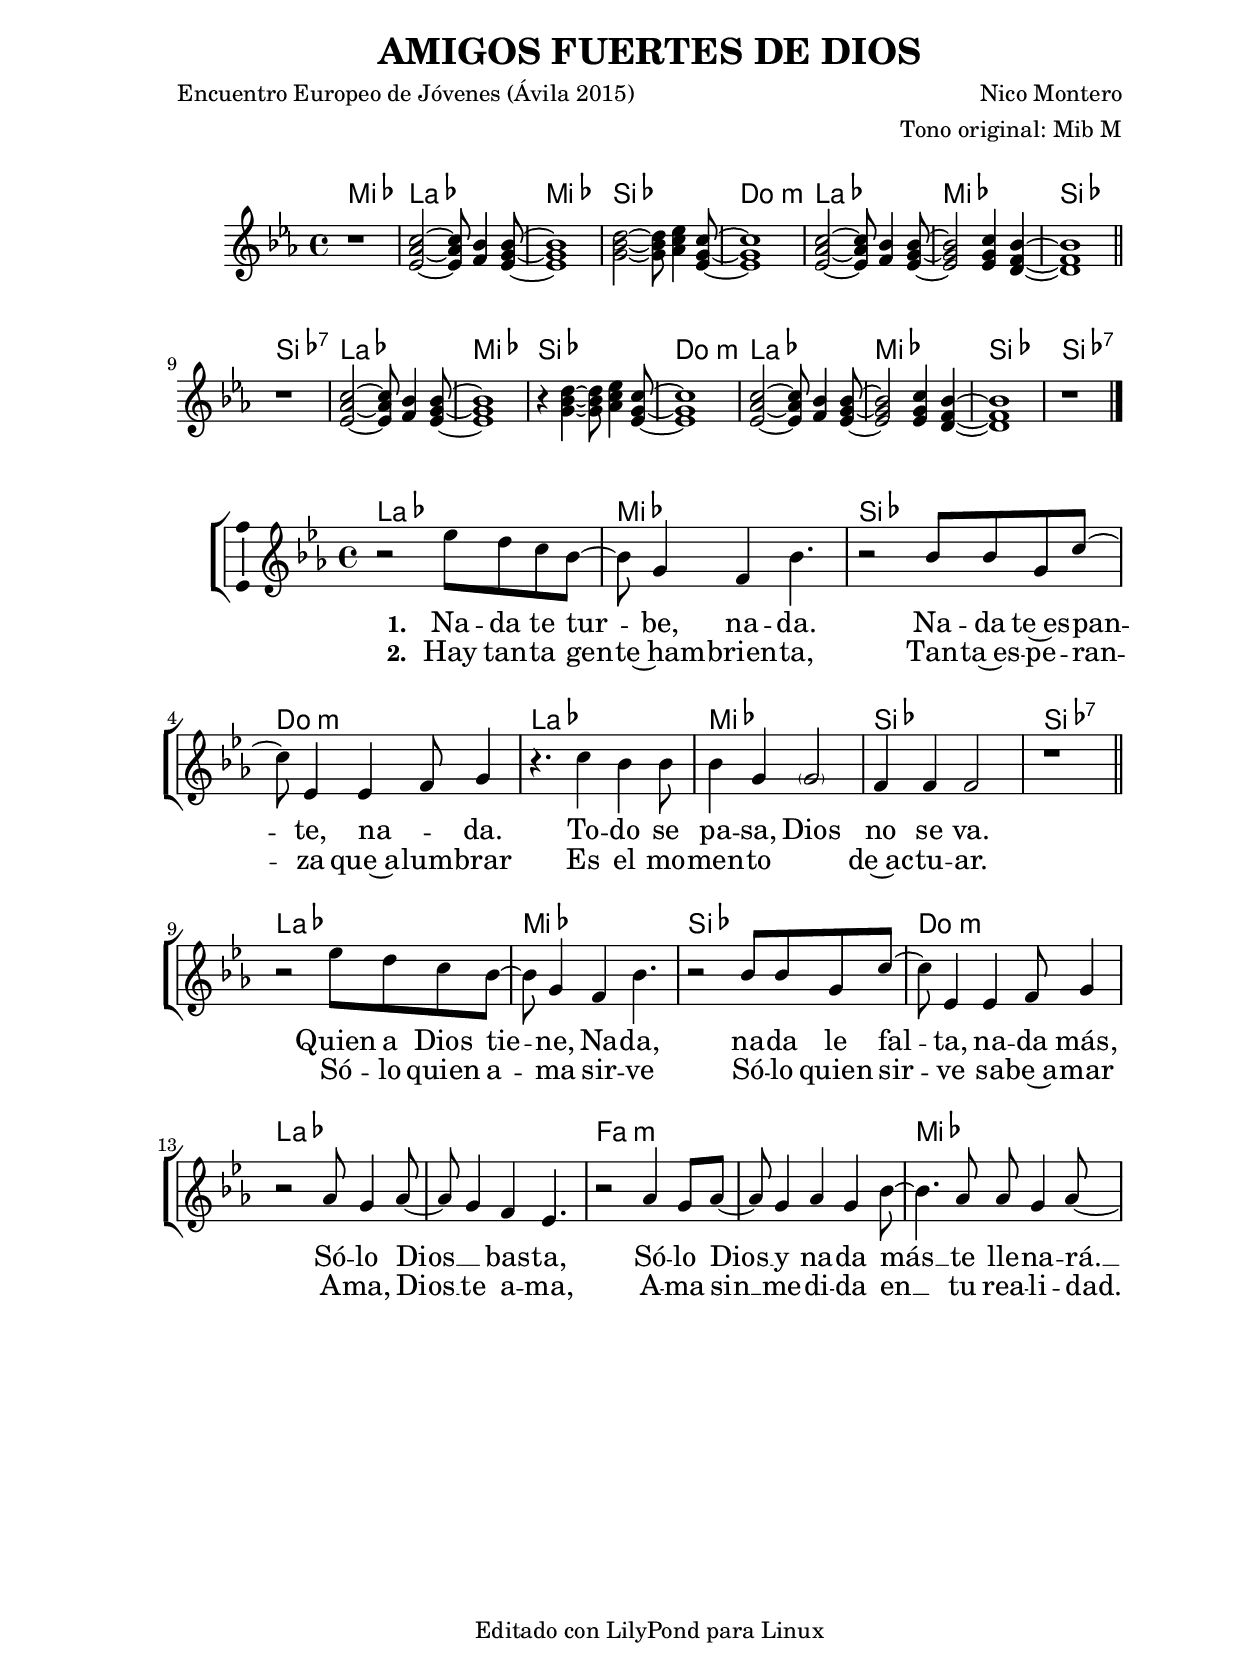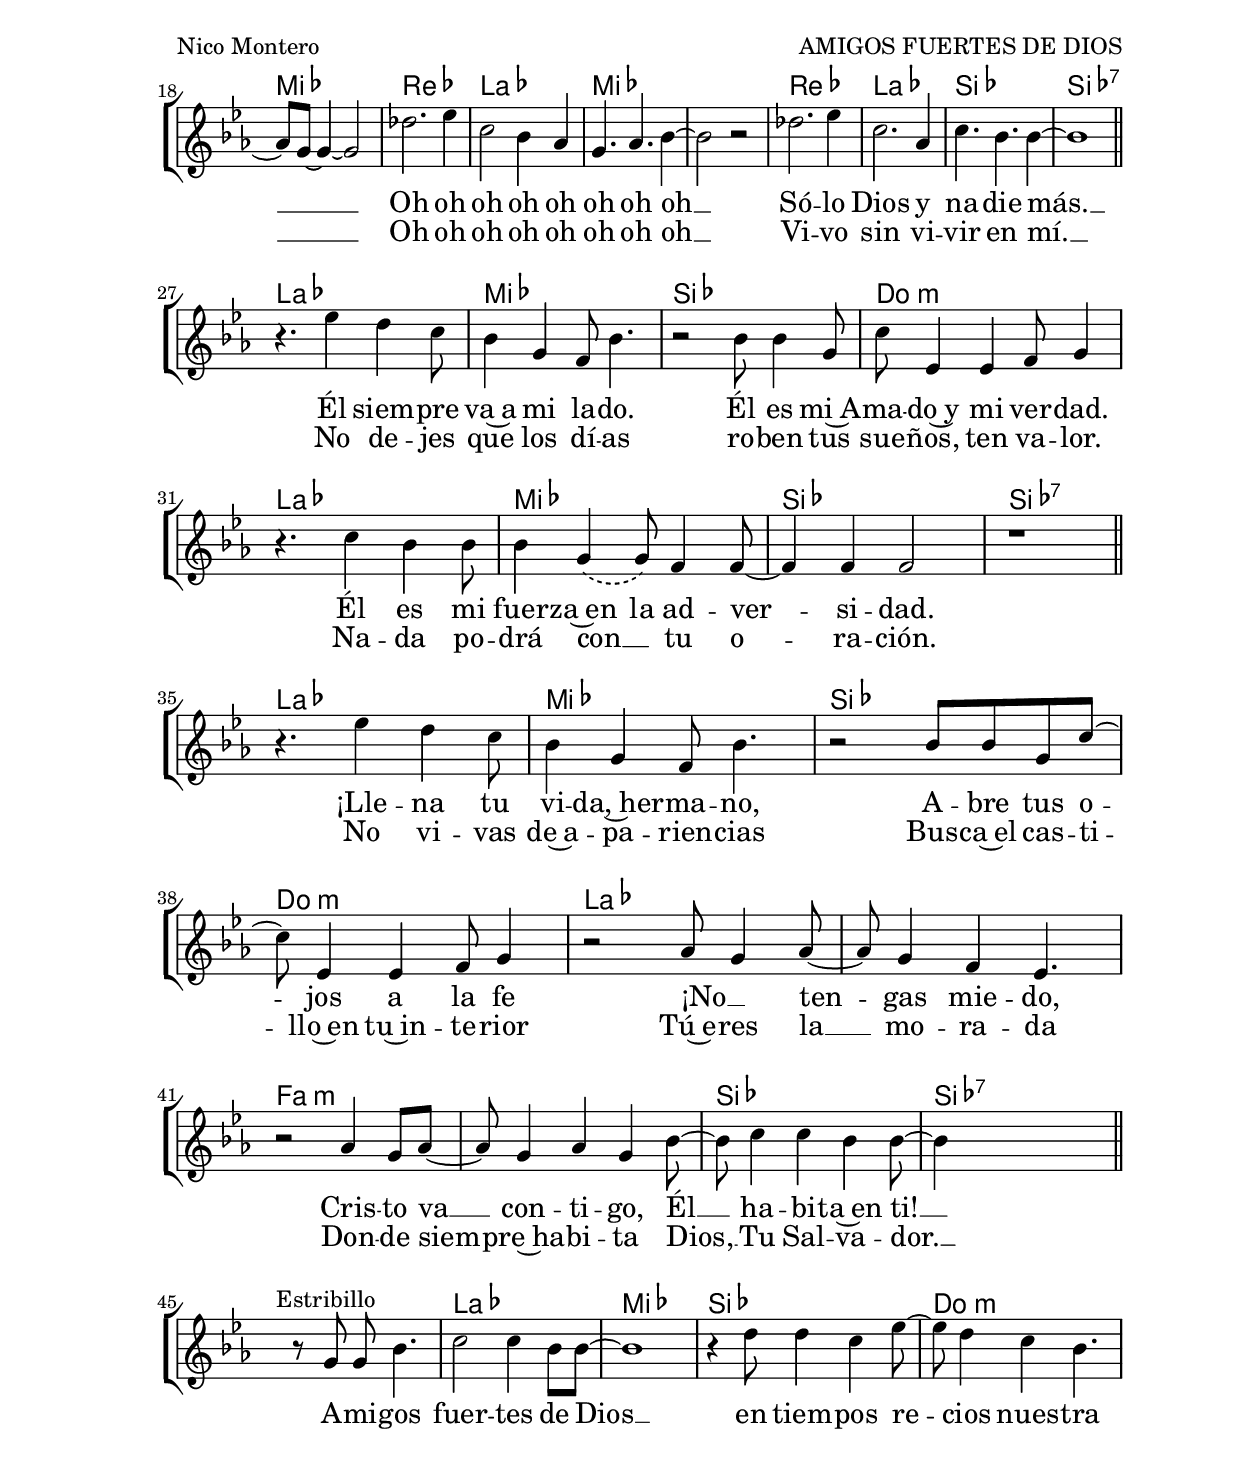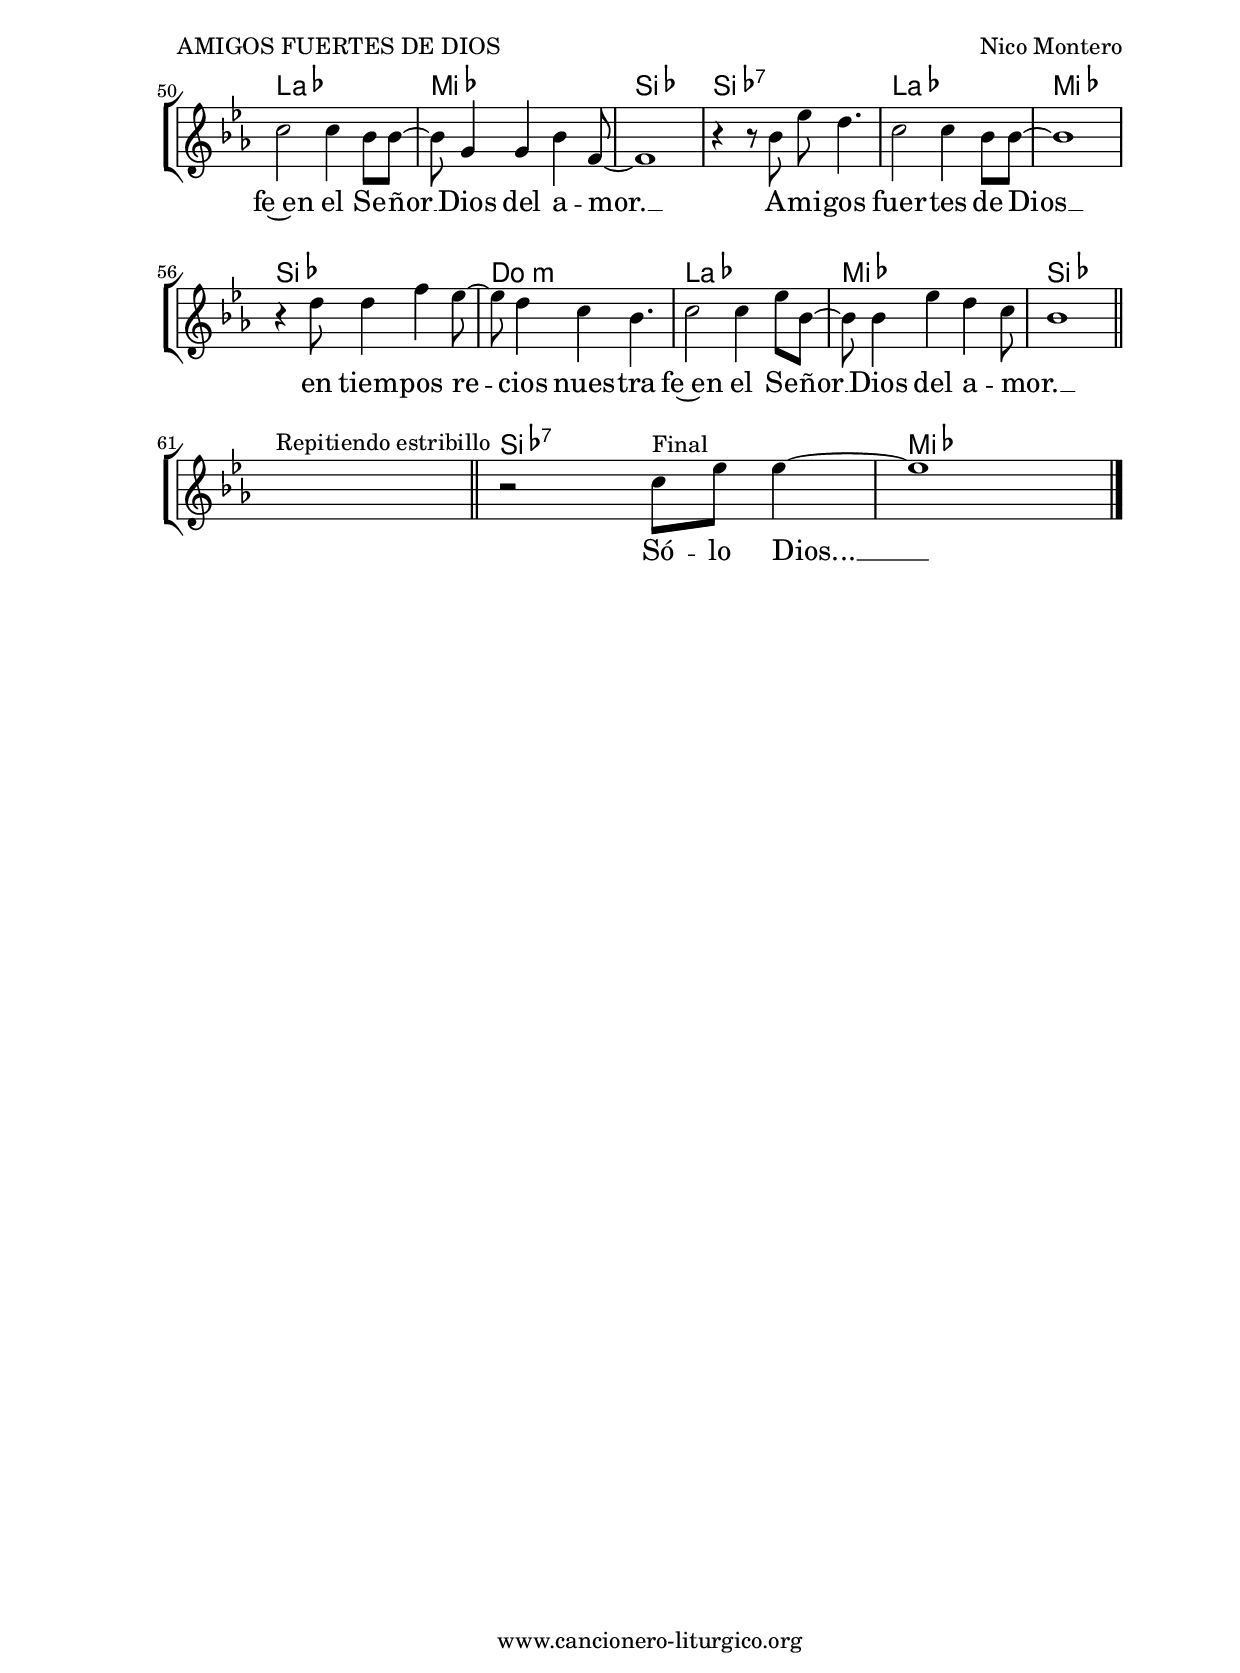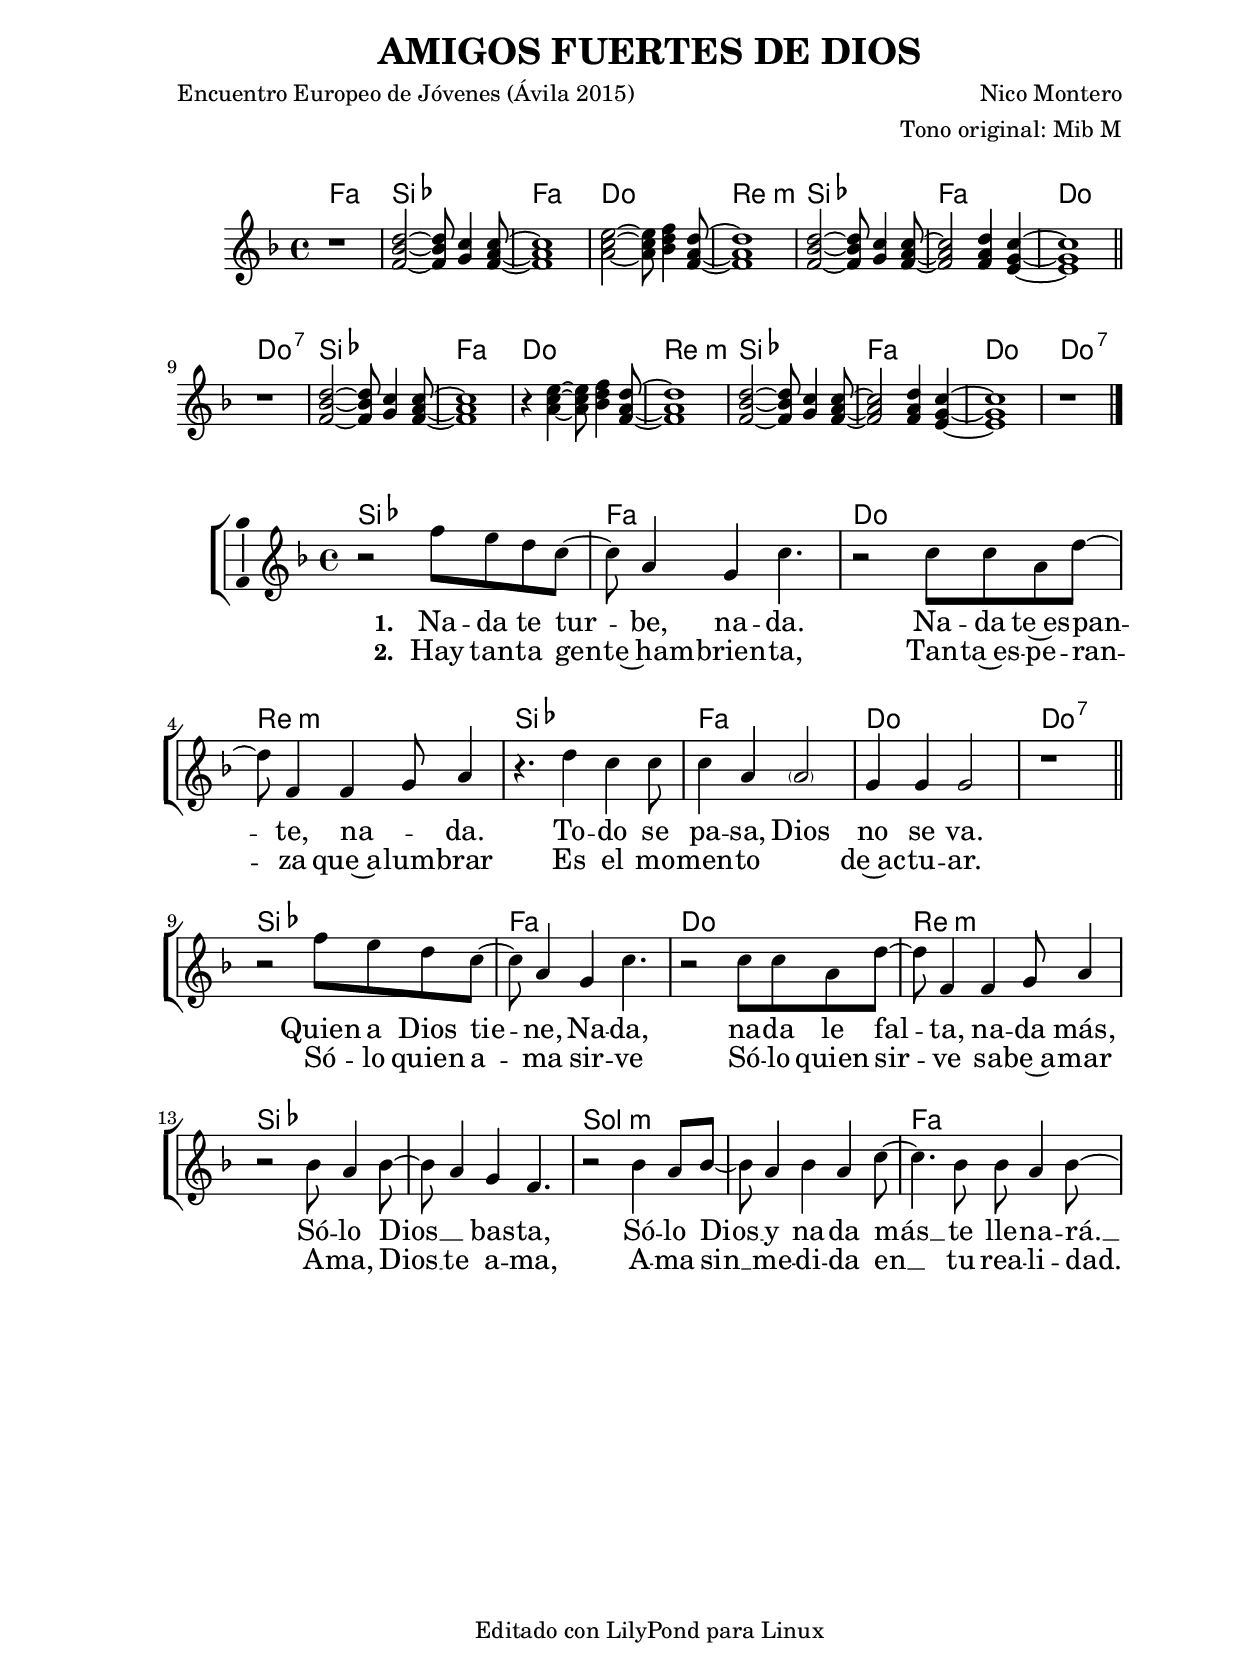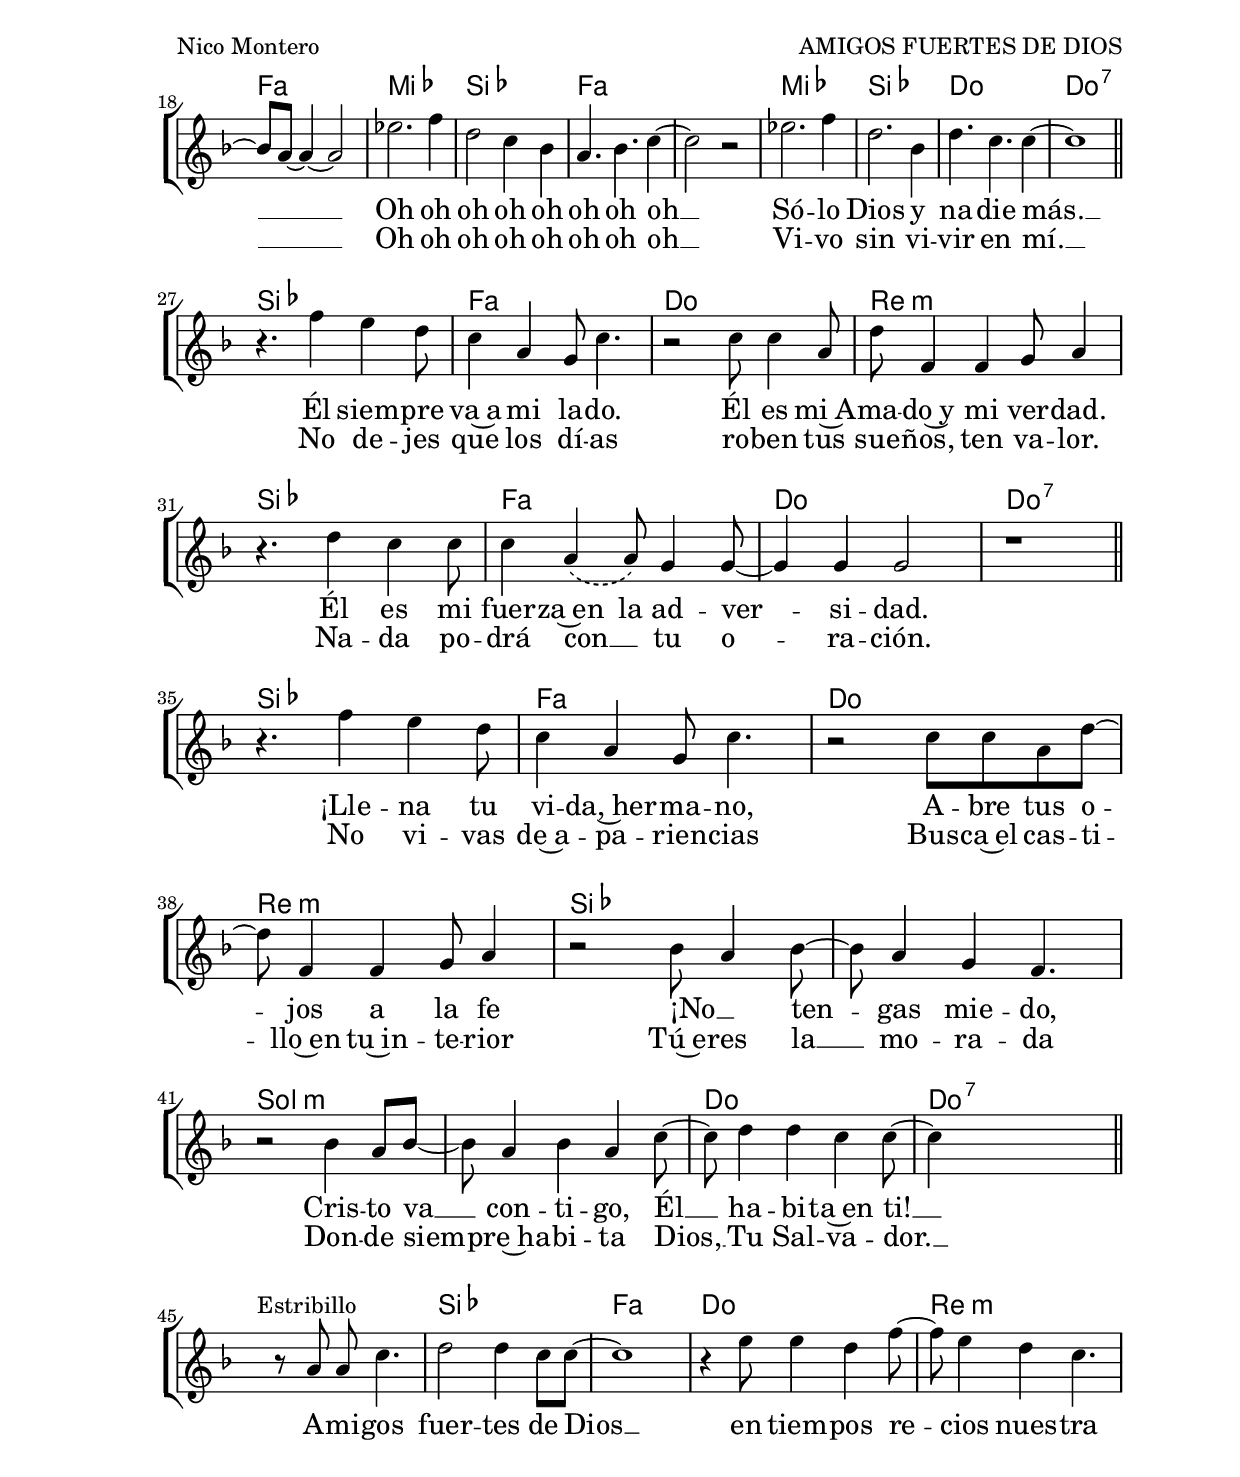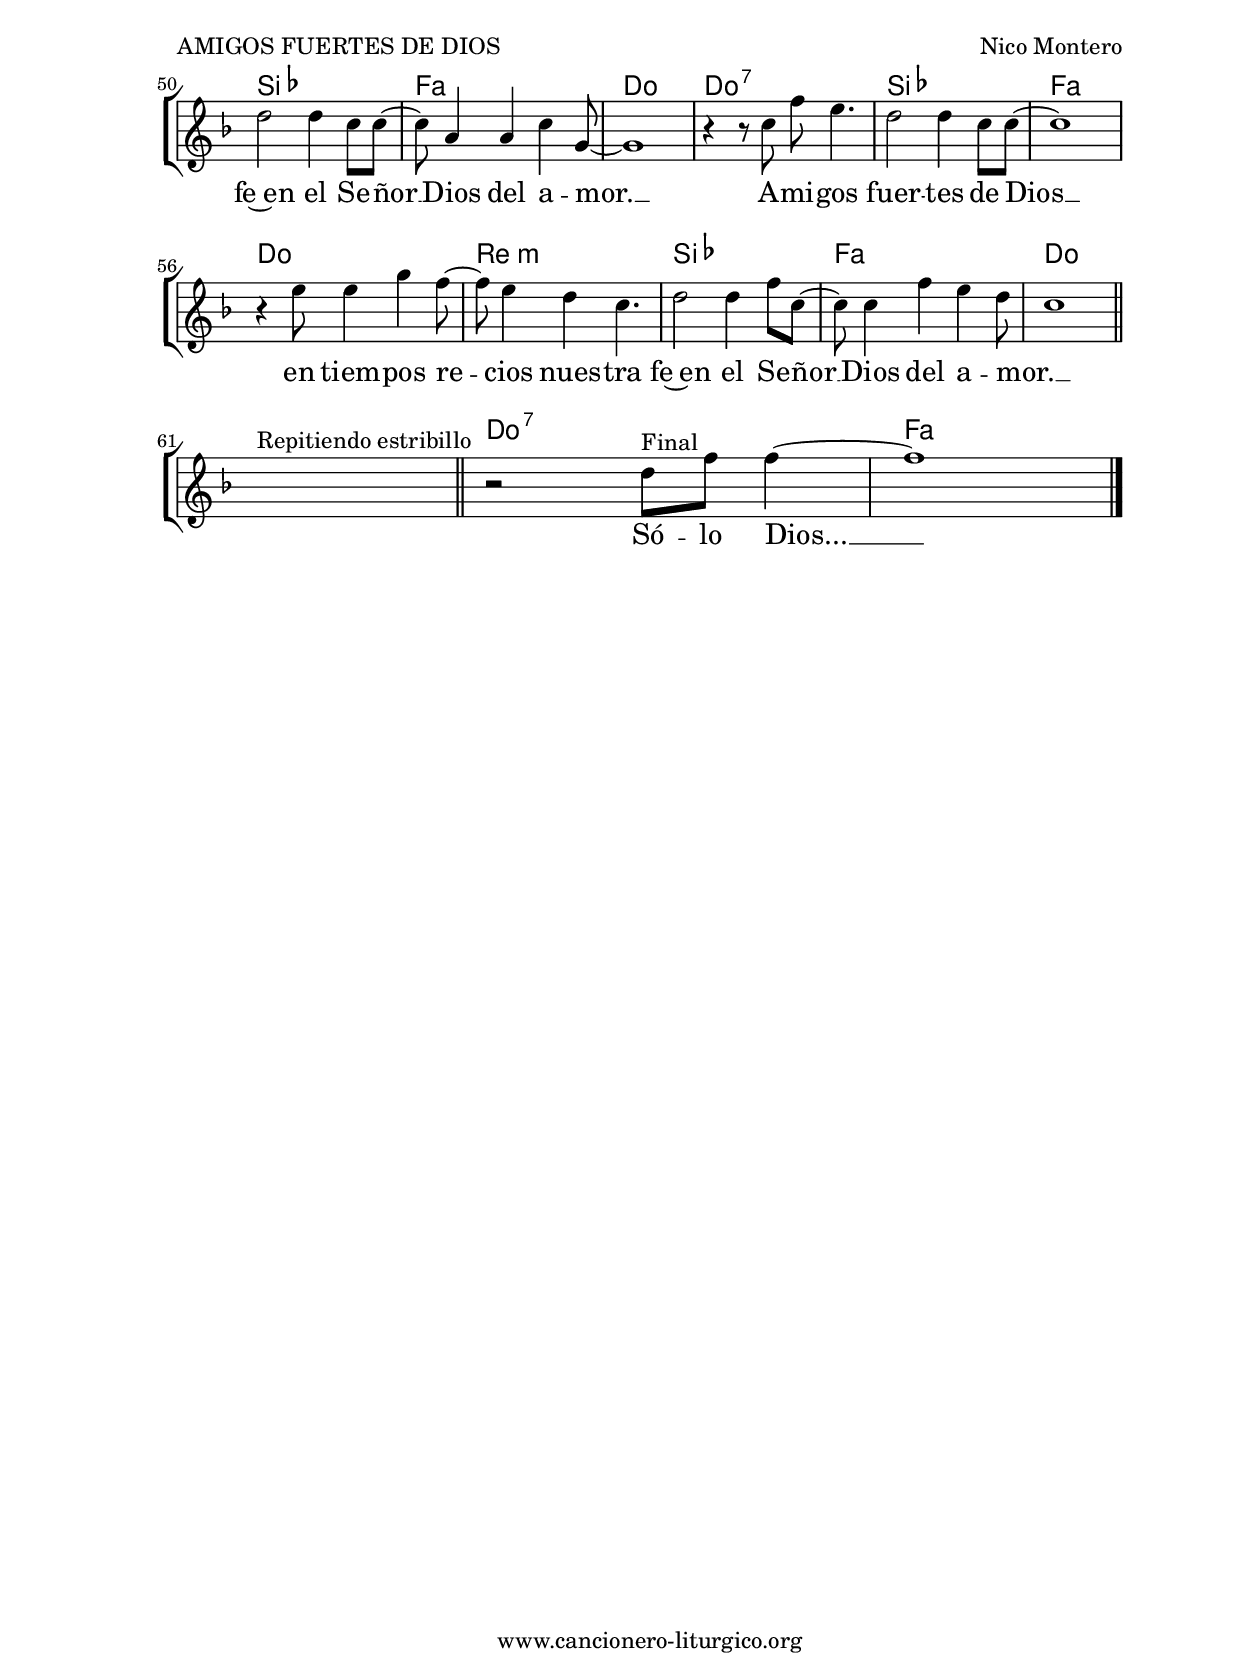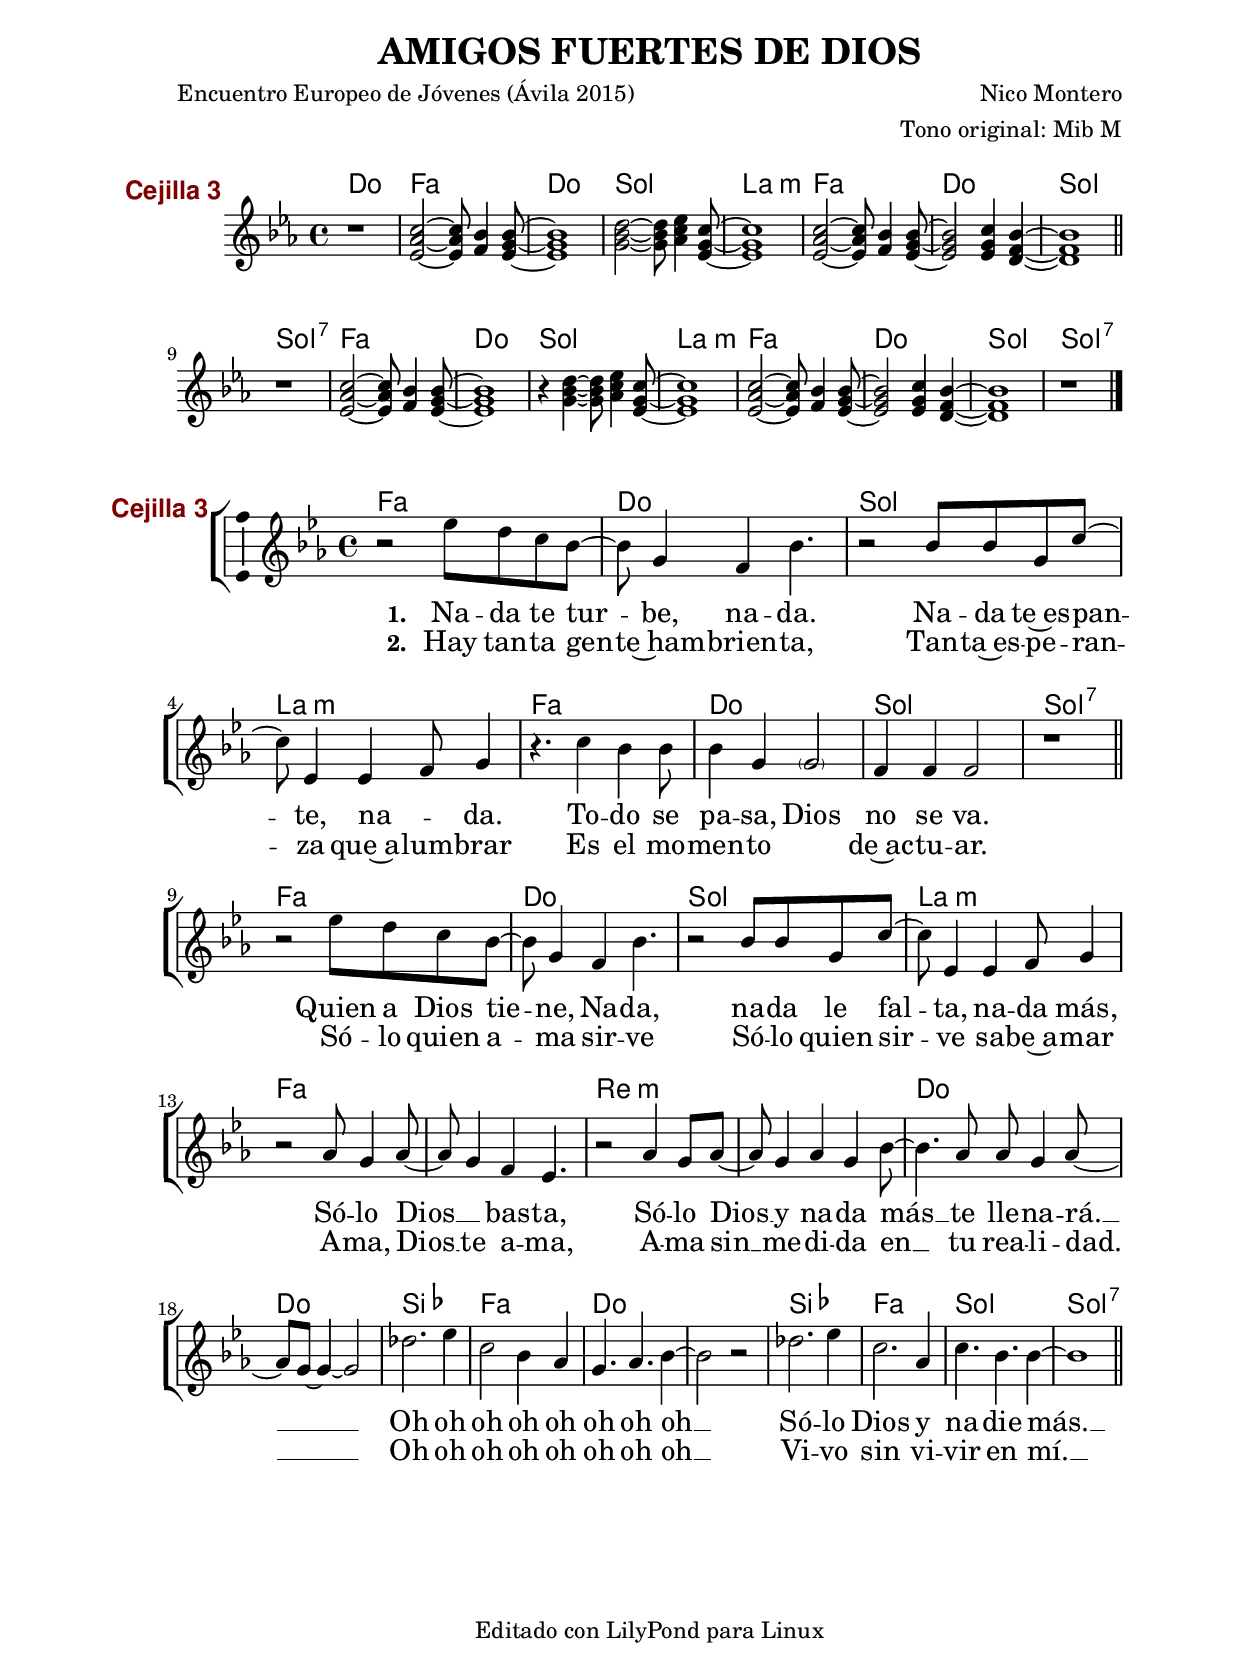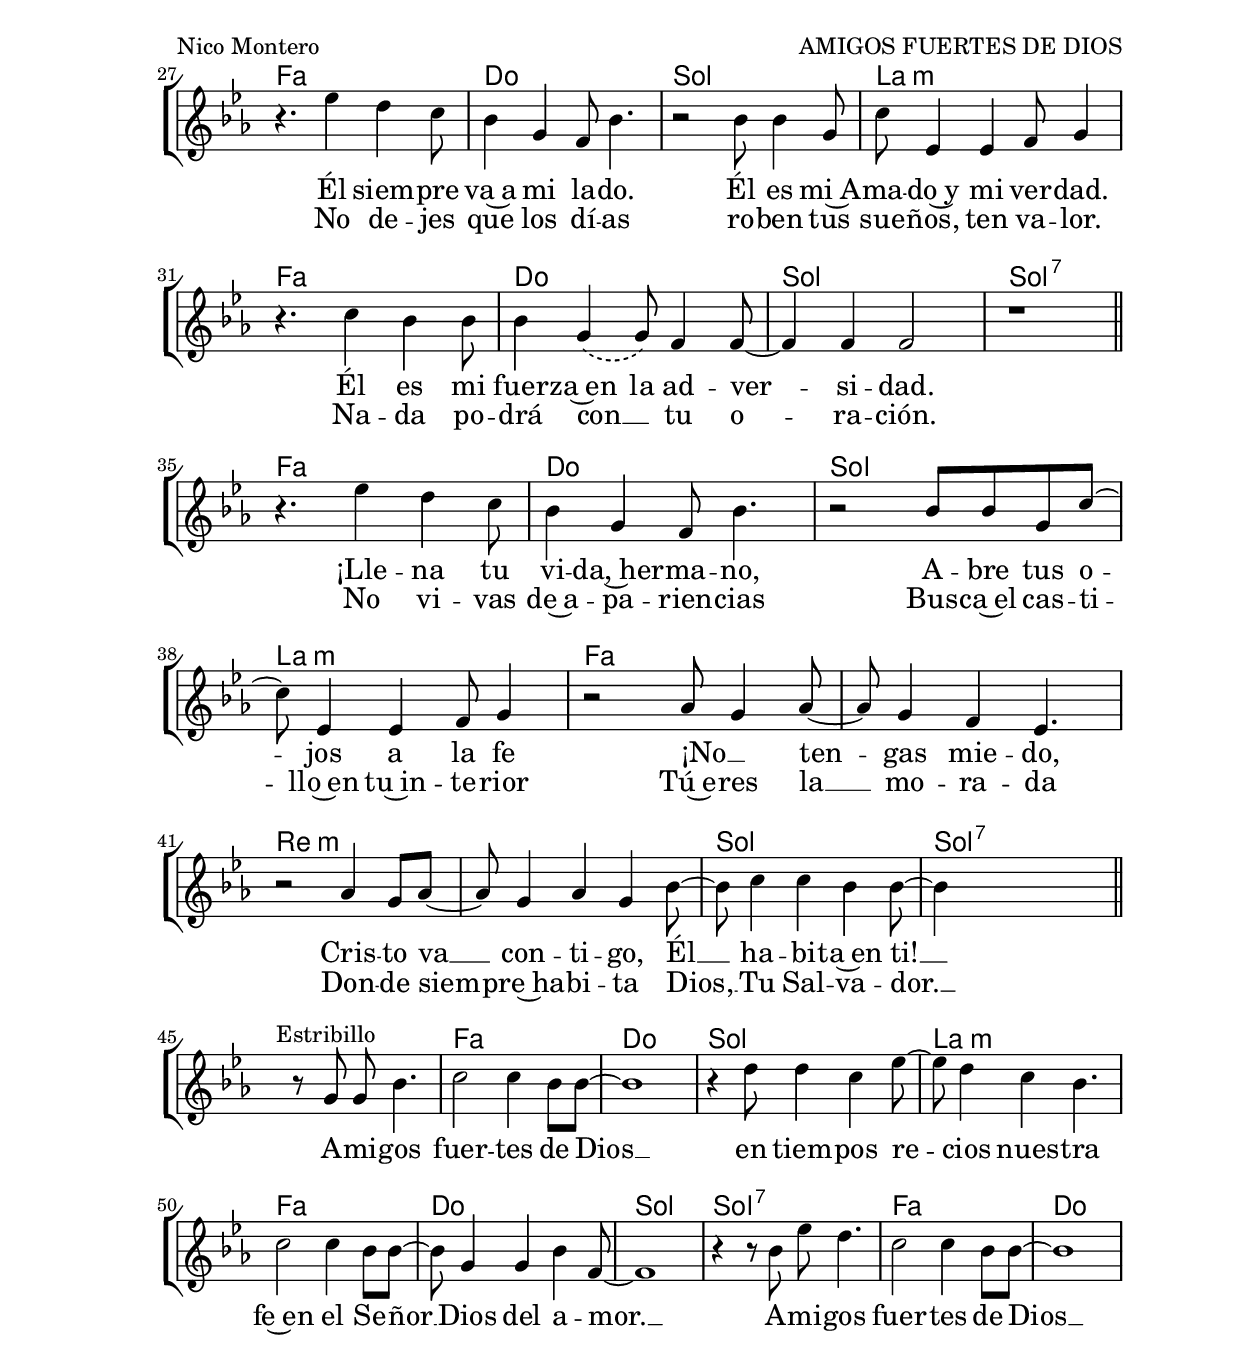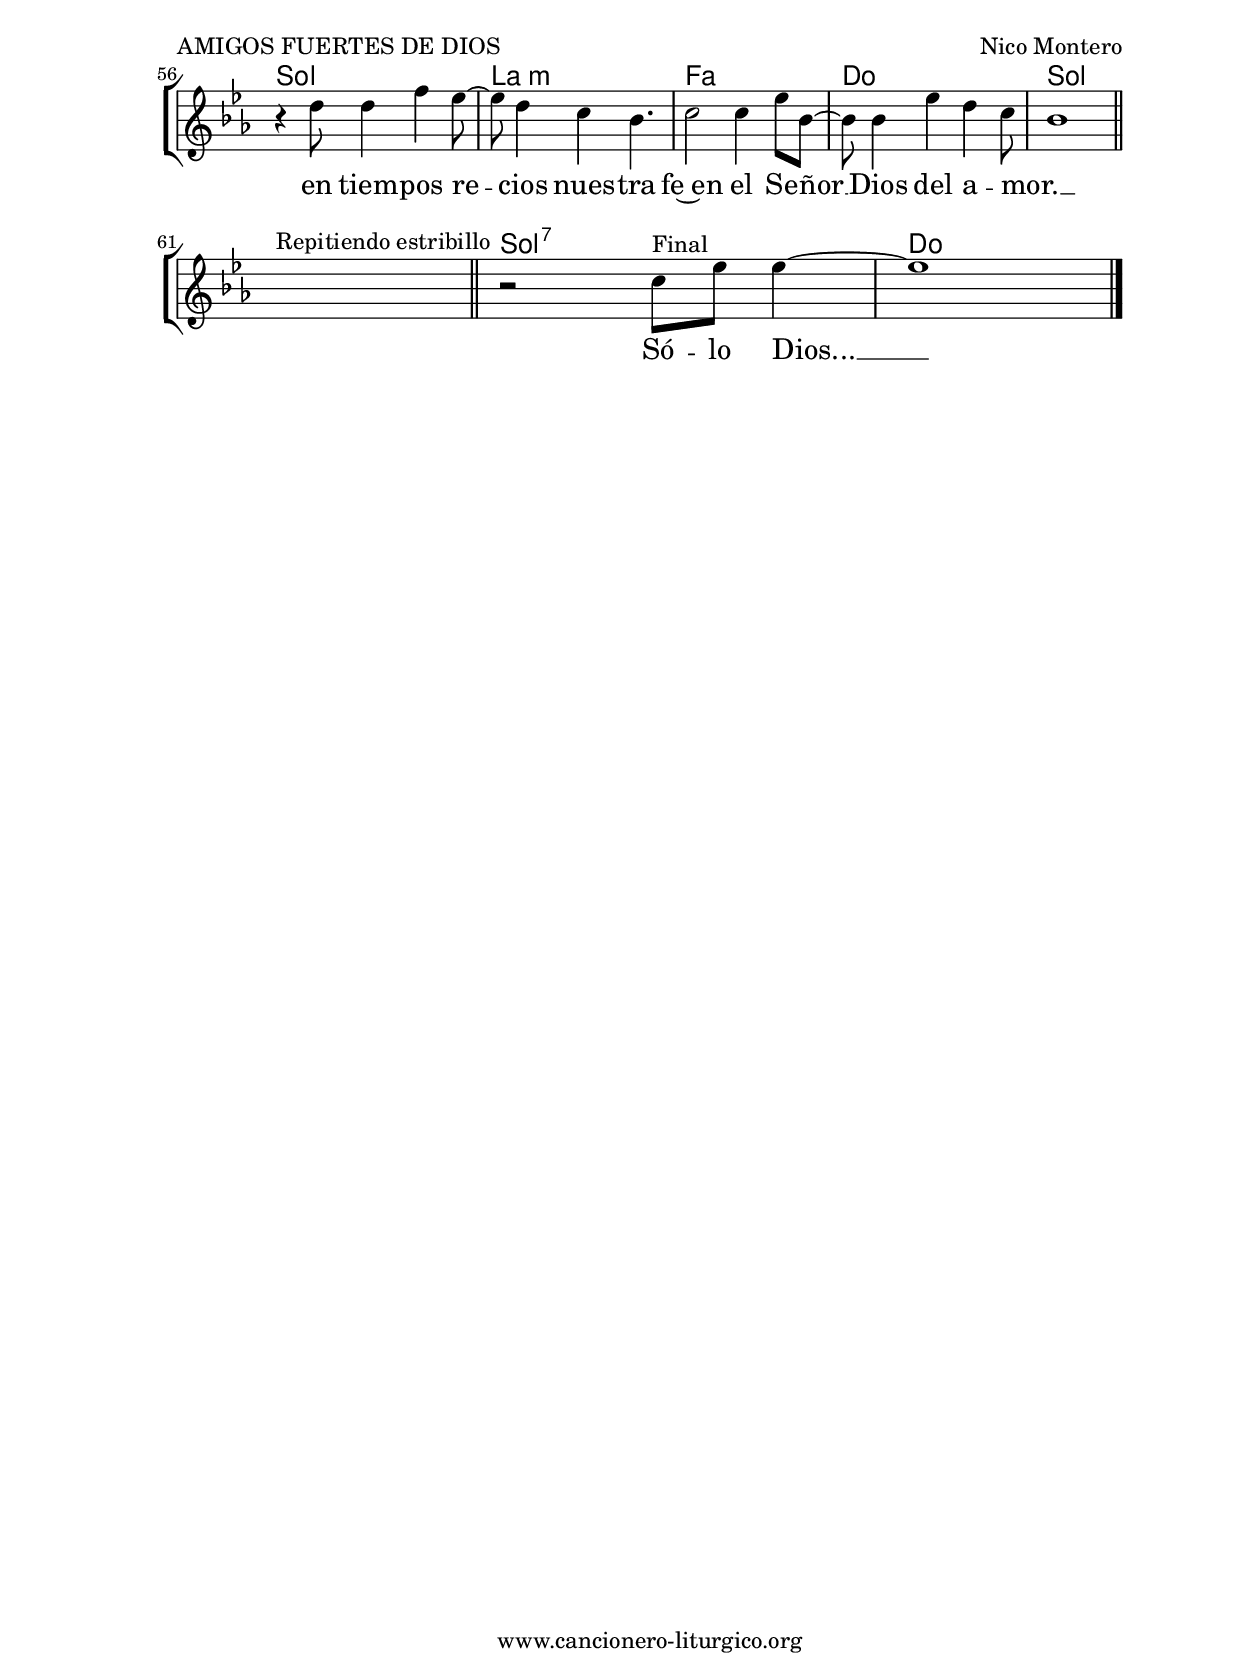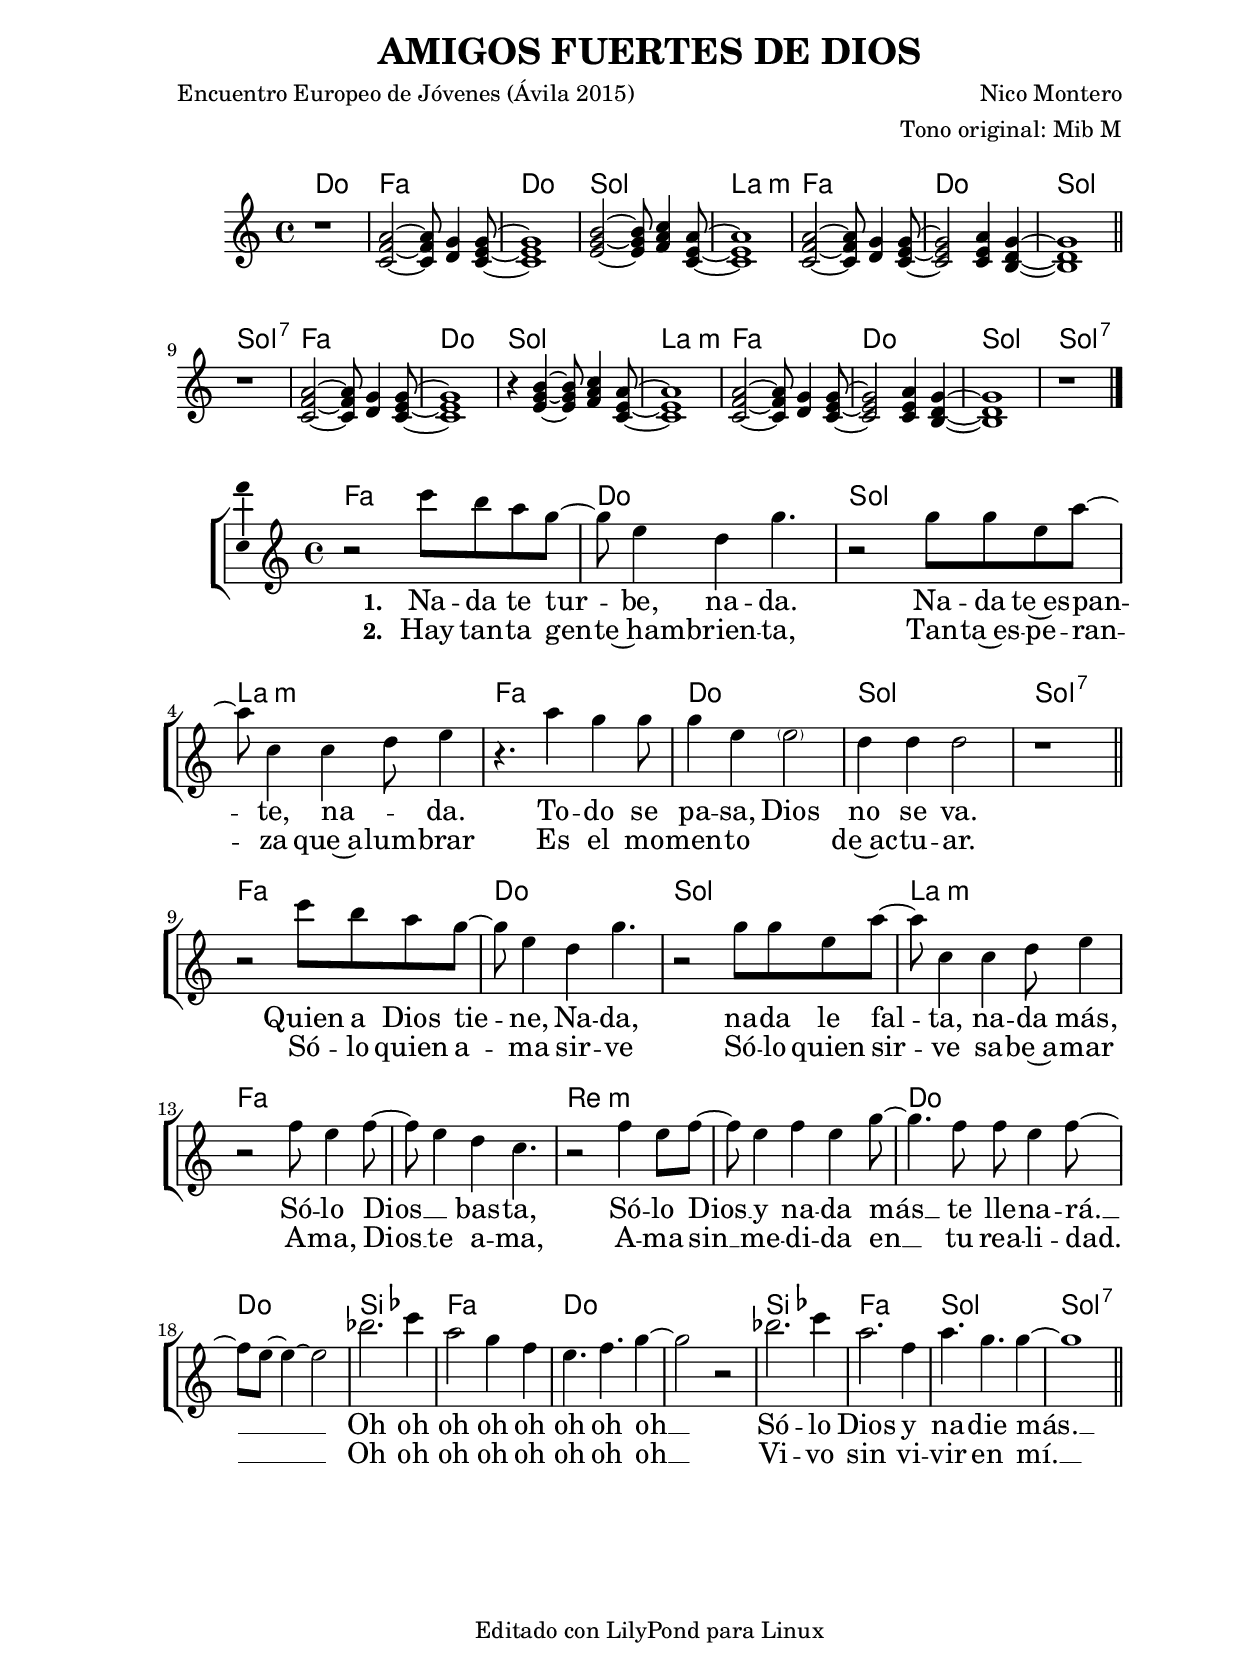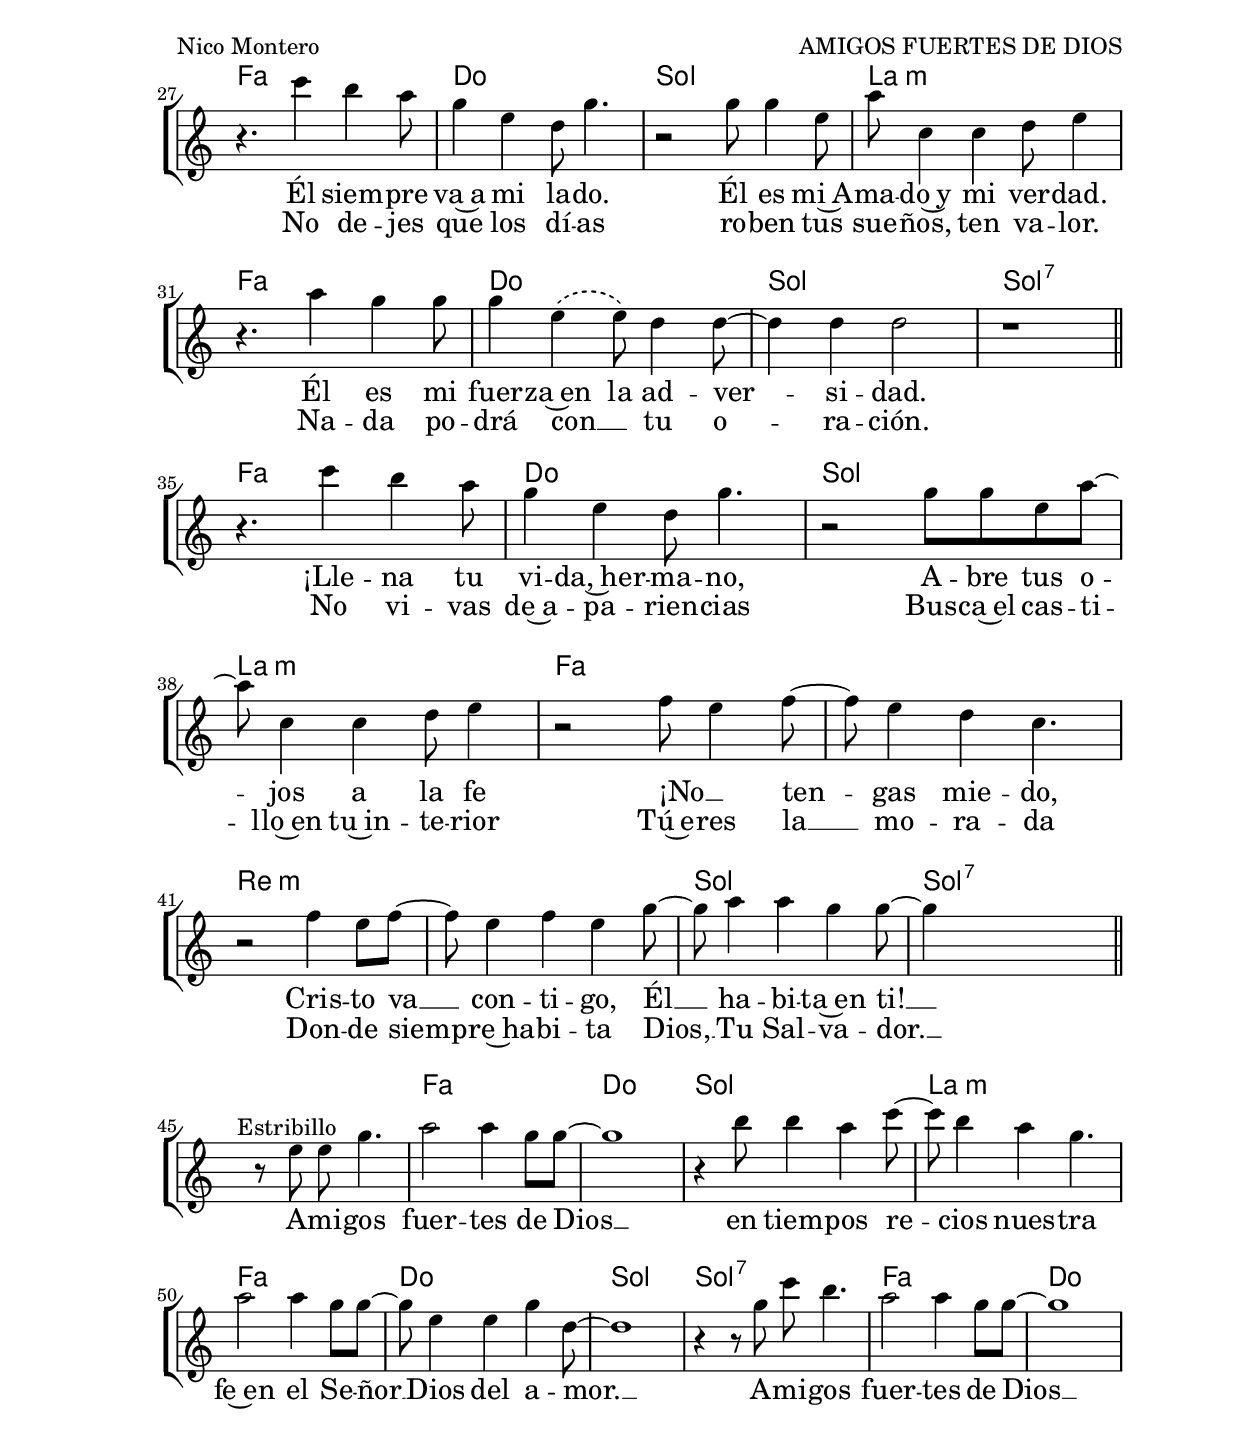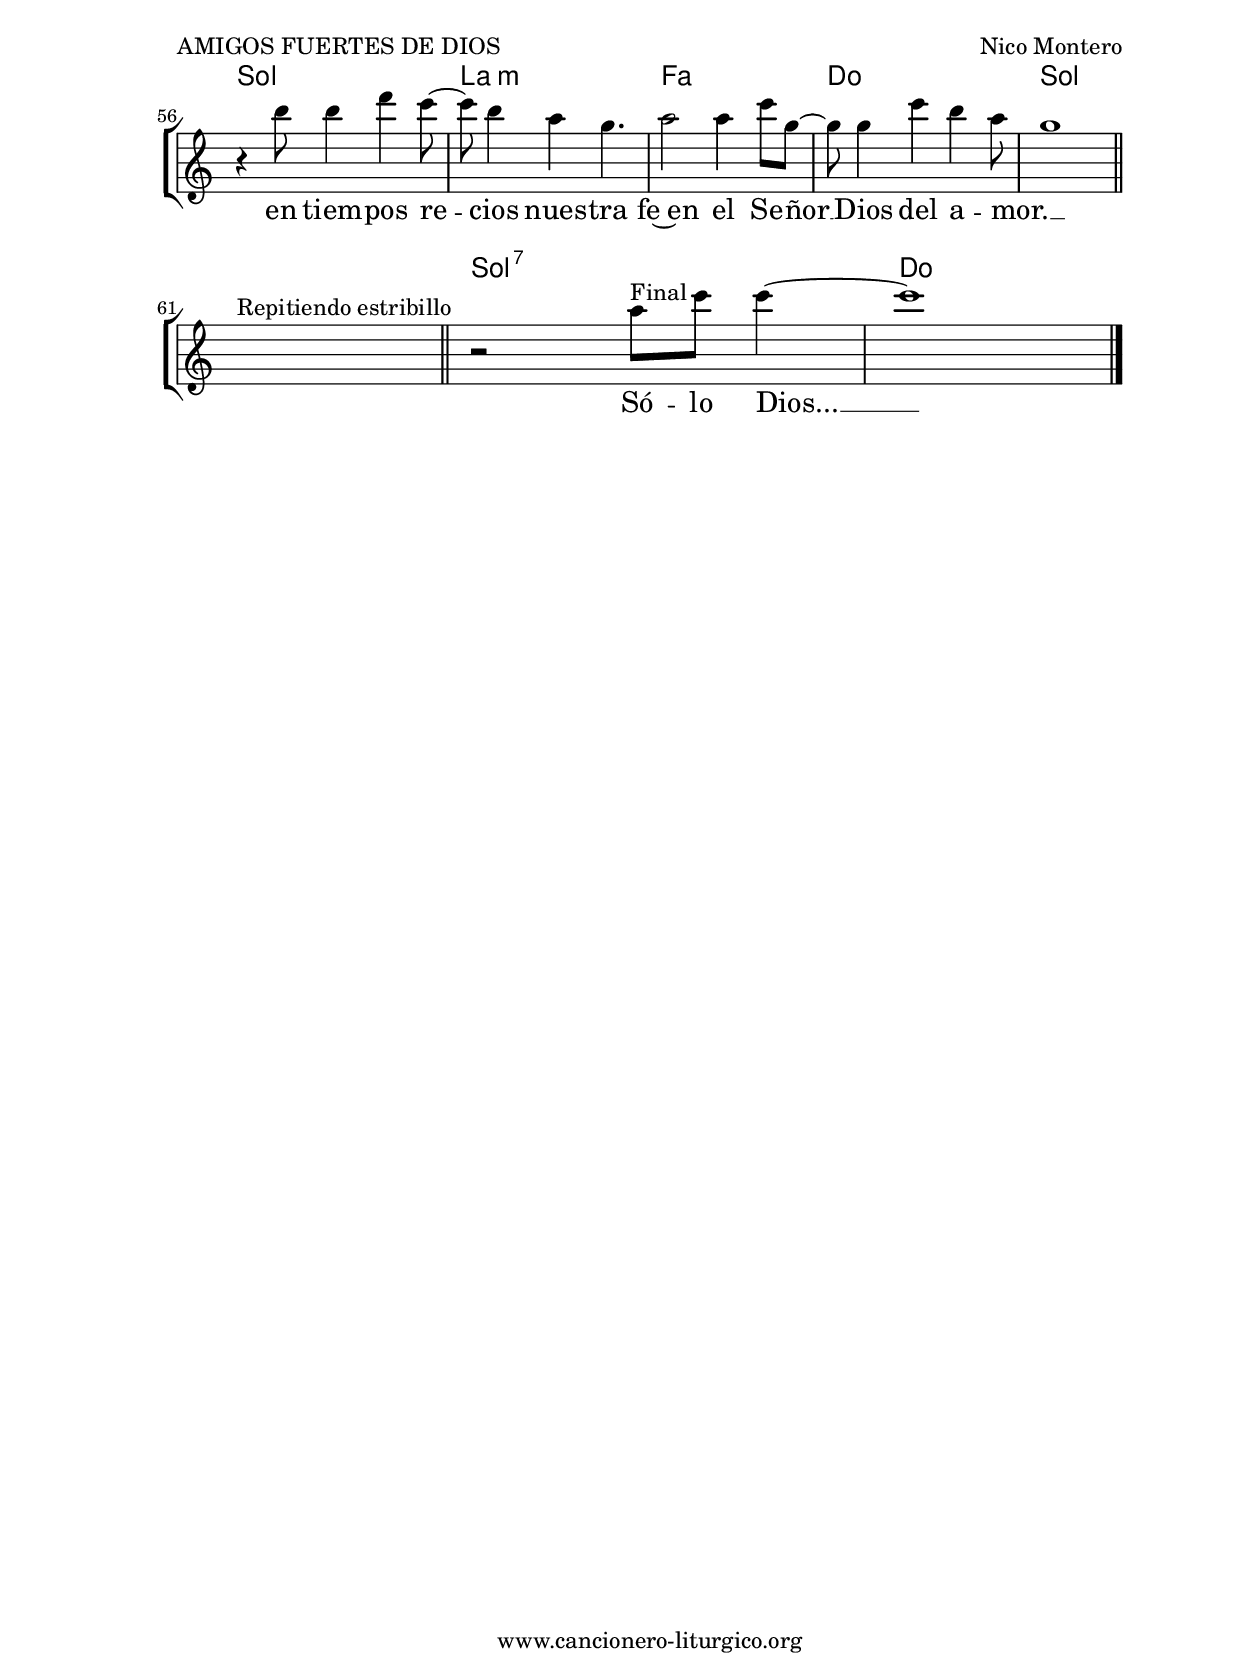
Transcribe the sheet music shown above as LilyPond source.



%versión de lilypond para la que se ha escrito esta partitura:
\version "2.16.0"

	%Tamaño papel
	#(set-default-paper-size "a4")
	%Tamaño partitura
	#(set-global-staff-size 20)
	%No responde al pulsar sobre una nota
	#(ly:set-option 'point-and-click #f)

%parámetros del encabezamiento:
\header {
	title = "AMIGOS FUERTES DE DIOS"
	subtitle = ""
	composer = "Nico Montero"
	poet = "Encuentro Europeo de Jóvenes (Ávila 2015)"
	meter = ""
	arranger = "Tono original: Mib M"
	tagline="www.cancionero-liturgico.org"
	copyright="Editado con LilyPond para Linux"
	tiempo = ""
	usos = "Comunión"
	letra = ""
	}

%parámetros asociados al papel:
\paper  {
	oddHeaderMarkup = \markup {\fill-line { \on-the-fly #not-first-page \fromproperty #'header:title \on-the-fly #not-first-page \fromproperty #'header:composer }}
	evenHeaderMarkup = \markup {\fill-line { \fromproperty #'header:composer \fromproperty #'header:title }}
	#(set-paper-size "a4")
	print-page-number = ##f
	first-page-number = 1
	print-first-page-number = ##f
%	head-separation = 3.0 \cm
	top-margin = 2.0 \cm
	bottom-margin = 0.35\cm
%%%	bottom-margin = -1.0\cm
	left-margin = 3.0 \cm
	line-width = 16.0 \cm 
	indent = 8\mm
	interscoreline = 2.\mm
	between-system-space = 15\mm
%	para que las partituras no llenen la hoja:
	ragged-bottom = ##t
%	idem para la última hoja:
	ragged-last-bottom = ##f
%	para que las partituras llenen el ancho del papel:
	ragged-last = ##f
	after-title-space = 2.5 \cm
%page-count=1
%system-count=12

	%Flexible Vertical Spacing
%	markup-markup-spacing =
%	#'((basic-distance . 15) (minimum-distance . 15) (padding . 3))
	markup-system-spacing =
	#'((basic-distance . 15) (minimum-distance . 15) (padding . 3))
	system-system-spacing =
	#'((basic-distance . 15) (minimum-distance . 15) (padding . 3))
	score-system-spacing =
	#'((basic-distance . 15) (minimum-distance . 15) (padding . 5))
%	top-system-spacing = % header
%	#'((basic-distance . 8) (minimum-distance . 0) (padding . 3))
%	top-markup-spacing =
%	#'((basic-distance . 20) (minimum-distance . 20) (padding . 3))
	last-bottom-spacing = % footer
	#'((basic-distance . 5) (minimum-distance . 5) (padding . 3))
%	score-markup-spacing =
%	#'((basic-distance . 16) (minimum-distance . 13) (padding . 3))

	}


%parámetros que afectan a toda la partitura:
global =  {
	%clave de sol (G):
	\clef G
	%armadura:
%	\transpose c b
	\key ees \major
	\tempo 4=184
	\set Score.tempoHideNote = ##t
	}


acordesintro = {
	\italianChords
	\chordmode {
%	\transpose c b
{

ees1
aes1 ees bes c:m aes ees bes bes:7
aes1 ees bes c:m aes ees bes bes:7

}
}
}

melodiaintro = 

%	\transpose c b
{
	\relative c''{
	\time 4/4

r1
<c aes ees>2~<c aes ees>8 <bes f>4 <bes g ees>8~
<bes g ees>1
<d bes g>2~<d bes g>8 <ees c aes>4 <c g ees>8~
<c g ees>1
<c aes ees>2~<c aes ees>8 <bes f>4 <bes g ees>8~
<bes g ees>2 <c g ees>4 <bes f d>~
<bes f d>1

\break
\bar "||"

r1
<c aes ees>2~<c aes ees>8 <bes f>4 <bes g ees>8~
<bes g ees>1
r4 <d bes g>4~<d bes g>8 <ees c aes>4 <c g ees>8~
<c g ees>1
<c aes ees>2~<c aes ees>8 <bes f>4 <bes g ees>8~
<bes g ees>2 <c g ees>4 <bes f d>~
<bes f d>1
r1

\bar "|."
}
}

acordes = {
	\italianChords
	\chordmode {
%	\transpose c b
{

aes1 ees bes c:m aes ees bes bes:7
aes1 ees bes c:m aes aes f:m f:m ees ees
des aes ees ees des aes bes bes:7

aes1 ees bes c:m aes ees bes bes:7
aes1 ees bes c:m aes aes f:m f:m bes bes:7

s1
aes1 ees bes c:m aes ees bes bes:7
aes1 ees bes c:m aes ees bes

s1
bes1:7 ees

	}
	}
}

melodia = 
%	\transpose c b
{
	\relative c''{

\time 4/4

\phrasingSlurDashed

r2 ees8 d c bes~
bes8 g4 f bes4.
r2 bes8 bes g c~
c8 ees,4 ees f8 g4
r4. c4 bes bes8
bes4 g \parenthesize g2
f4 f f2
r1

\break
\bar "||"

r2 ees'8 d c bes~
bes8 g4 f bes4.
r2 bes 8bes g c~
c8 ees,4 ees f8 g4
r2 aes8 g4 aes8~
aes8 g4 f ees4.
r2 aes4 g8 aes~
aes8 g4 aes g bes8~
bes4. aes8 aes g4 aes8~
aes8 g8~g4~g2
des'2. ees4
c2 bes4 aes
g4. aes bes4~
bes2 r2
des2. ees4
c2. aes4
c4. bes bes4~
bes1

\break
\bar "||"

r4. ees4 d c8
bes4 g f8 bes4.
r2 bes8 bes4 g8
c8 ees,4 ees f8 g4
r4. c4 bes bes8
bes4 g \(g8\) f4 f8~
f4 f f2
r1

\break
\bar "||"

r4. ees'4 d c8
bes4 g f8 bes4.
r2 bes 8bes g c~
c8 ees,4 ees f8 g4
r2 aes8 g4 aes8~
aes8 g4 f ees4.
r2 aes4 g8 aes~
aes8 g4 aes g bes8~
bes8 c4 c bes bes8~
bes4 s4 s2

\break
\bar "||"

s4^"Estribillo" r8 g8 g bes4.
c2 c4 bes8 bes~
bes1
r4 d8 d4 c ees8~
ees8 d4 c bes4.
c2 c4 bes8 bes~
bes8 g4 g bes f8~
f1

r4 r8 bes8 ees d4.
c2 c4 bes8 bes~
bes1
r4 d8 d4 f ees8~
ees8 d4 c bes4.
c2 c4 ees8 bes~
bes8 bes4 ees d c8
bes1

\break
\bar "||"

s1^"Repitiendo estribillo"
\bar "||"

r2 c8^"Final" ees ees4~
ees1

\bar "|."
	}
	}


texto = \lyricmode {

\set stanza =#"1. " 
Na -- da te tur -- be, na -- da.
Na -- da te~es -- pan -- te, na -- _ da.
To -- do se pa -- sa, Dios no se va.

Quien a Dios tie -- ne, Na -- da,
na -- da le fal -- ta, na -- da más,
Só -- lo Dios __ _ bas -- ta,
Só -- lo Dios __ y na -- da más __
te lle -- na -- rá. __ _
Oh oh oh oh oh oh oh oh __
Só -- lo Dios y na -- die más. __

Él siem -- pre va~a mi la -- do.
Él es mi~A -- ma -- do~y mi ver -- dad.
Él es mi fuer -- za~en la ad -- ver -- si -- dad.

¡Lle -- na tu vi -- da,~her -- ma -- no,
A -- bre tus o -- jos a la fe
¡No __ _ ten -- gas mie -- do,
Cris -- to va __ con -- ti -- go,
Él __ ha -- bi -- ta~en ti! __

A -- mi -- gos fuer -- tes de Dios __
en tiem -- pos re -- cios
nues -- tra fe~en el Se -- ñor __
Dios del a -- mor. __

A -- mi -- gos fuer -- tes de Dios __
en tiem -- pos re -- cios
nues -- tra fe~en el Se -- ñor __
Dios del a -- mor. __ _

Só -- lo Dios... __ _

}

textodos = \lyricmode {

\set stanza =#"2. " 
Hay tan -- ta gen -- te~ham -- brien -- ta,
Tan -- ta~es -- pe -- ran -- za que~a -- lum -- brar
Es el mo -- men -- to "  " de~ac -- tu -- ar.

Só -- lo quien a -- ma sir -- ve
Só -- lo quien sir -- ve sa -- be~a -- mar
A -- ma, Dios __ te a -- ma,
A -- ma sin __ me -- di -- da
en __ tu rea -- li -- dad. __ _
Oh oh oh oh oh oh oh oh __
Vi -- vo sin vi -- vir en mí. __

No de -- jes que los dí -- as
ro -- ben tus sue -- ños, ten va -- lor.
Na -- da po -- drá con __ _ tu o -- ra -- ción.
No vi -- vas de~a -- pa -- rien -- cias
Bus -- ca~el cas -- ti -- llo~en tu~in -- te -- rior
Tú~e -- res la __ mo -- ra -- da
Don -- de siem -- pre~ha -- bi -- ta Dios, __
Tu Sal -- va -- dor. __

}


acordesintroStaff = \context ChordNames = acordesintroStaff <<
	\set chordChanges = ##t
	\acordesintro
	>>

acordesStaff = \context ChordNames = acordesStaff <<
	\set chordChanges = ##t
	\acordes
	>>


%%%%%%%%%%%%%%%%%%%%%%%%%%%%%%%%%%% CEJILLA %%%%%%%%%%%%%%%%%%%%%%%%%%%%%%%%%%%
acordesintrocejilla = {
%%%	\override ChordNames.ChordName #'font-size = #-1
%%%	\override ChordNames.ChordName #'font-series = #'bold
	\transpose ees c {
		\acordesintro
		}
	}

acordesintrocejillaStaff = \context ChordNames = acordesintrocejillaStaff <<
	\set Staff.instrumentName = \markup \with-color #darkred \larger \bold \sans "Cejilla 3"
	\set chordChanges = ##t
	\acordesintrocejilla
	>>
acordescejilla = {
%%%	\override ChordNames.ChordName #'font-size = #-1
%%%	\override ChordNames.ChordName #'font-series = #'bold
	\transpose ees c {
		\acordes
		}
	}

acordescejillaStaff = \context ChordNames = acordescejillaStaff <<
	\set Staff.instrumentName = \markup \with-color #darkred \larger \bold \sans "Cejilla 3"
	\set chordChanges = ##t
	\acordescejilla
	>>
%%%%%%%%%%%%%%%%%%%%%%%%%%%%%%%%%%% CEJILLA %%%%%%%%%%%%%%%%%%%%%%%%%%%%%%%%%%%


vozintroStaff = \context Voice = vozintroStaff
<<
	\override Staff.StaffSymbol #'staff-space = #(magstep -0.35)
%	\set Staff.midiInstrument = #"english horn"
	\set Staff.midiInstrument = #"electric guitar (jazz)"
	\set Staff.midiMinimumVolume = #0.7
	\set Staff.midiMaximumVolume = #0.9
	\global
	\melodiaintro
	>>

vozStaff = \context Voice = vozStaff
\with {\consists "Ambitus_engraver"}
<<
%	\set Staff.instrumentName = ""
%	\set Staff.shortInstrumentName = ""
%	\set Staff.midiInstrument = #"clarinet"
%	\set Staff.midiInstrument = #"cello"
%	\set Staff.midiInstrument = #"flute"
	\set Staff.midiInstrument = #"electric guitar (jazz)"
%	\set Staff.midiInstrument = #"english horn"
%	\set Staff.midiInstrument = #"violin"
%	\set Staff.midiInstrument = #"glockenspiel"
	\set Staff.midiMinimumVolume = #0.7
	\set Staff.midiMaximumVolume = #0.9
	\global
	\melodia
	>>


textoStaff = \context Lyrics = textoStaff <<
	\lyricsto vozStaff \texto
	>>

textodosStaff = \context Lyrics = textodosStaff <<
	\lyricsto vozStaff \textodos
	>>


\book {
	\score {
		\context ChoirStaff {
%			\override StaffGroup.SystemStartBracket #'collapse-height = #1
%			\override Score.SystemStartBar #'collapse-height = #1
			<<
			\acordesintroStaff
			\vozintroStaff
			>>
			}
		\layout {
%system-count=1
	    		\context {
				\Lyrics
				\override LyricText #'font-size = #2
				}
	   		 \context {
				\Score
				\override StaffSymbol #'staff-space = #(magstep +3)
				}
			}
		}
	\score {
		\context ChoirStaff {
			\override StaffGroup.SystemStartBracket #'collapse-height = #1
			\override Score.SystemStartBar #'collapse-height = #1
			<<
			\acordesStaff
			\vozStaff
			\textoStaff
			\textodosStaff
			>>
			}
		\layout {
%system-count=10
	    		\context {
				\Lyrics
				\override LyricText #'font-size = #2
				}
	   		 \context {
				\Score
				%fontSize = #3
				\override StaffSymbol #'staff-space = #(magstep +3)
				%\override Beam #'thickness = #0.55
				%\override SpacingSpanner #'spacing-increment = #1.0
				%\override Slur #'height-limit = #1.5
				}
			}
		}
	\score {
		\unfoldRepeats
		\context ChoirStaff {
			<<
			\acordesintroStaff
			\vozintroStaff
			>>
			<<
			\acordesStaff
			\vozStaff
			>>
			}
		\midi {
	  		\context {
	  			\Score
				tempoWholesPerMinute = #(ly:make-moment 70 4)
				}
			}
		}
	}


%Partitura para guitarra
#(define output-suffix "G")
\book {
	\score {
		\context ChoirStaff {
%			\override StaffGroup.SystemStartBracket #'collapse-height = #1
%			\override Score.SystemStartBar #'collapse-height = #1
			<<
			\acordesintrocejillaStaff
			\vozintroStaff
			>>
			}
		\layout {
%system-count=1
%%%%%%%%%%%%%%%%%%%%%%%%%%%%%%%%%%% CEJILLA %%%%%%%%%%%%%%%%%%%%%%%%%%%%%%%%%%%
			\context {
				\ChordNames \consists Instrument_name_engraver
				}
%%%%%%%%%%%%%%%%%%%%%%%%%%%%%%%%%%% CEJILLA %%%%%%%%%%%%%%%%%%%%%%%%%%%%%%%%%%%
	    		\context {
				\Lyrics
				\override LyricText #'font-size = #2
				}
	   		 \context {
				\Score
				\override StaffSymbol #'staff-space = #(magstep +3)
				}
			}
		}
	\score {
		\context ChoirStaff {
			\override StaffGroup.SystemStartBracket #'collapse-height = #1
			\override Score.SystemStartBar #'collapse-height = #1
			<<
			\acordescejillaStaff
			\vozStaff
			\textoStaff
			\textodosStaff
			>>
			}
		\layout {
%system-count=10
%%%%%%%%%%%%%%%%%%%%%%%%%%%%%%%%%%% CEJILLA %%%%%%%%%%%%%%%%%%%%%%%%%%%%%%%%%%%
			\context {
				\ChordNames \consists Instrument_name_engraver
				}
%%%%%%%%%%%%%%%%%%%%%%%%%%%%%%%%%%% CEJILLA %%%%%%%%%%%%%%%%%%%%%%%%%%%%%%%%%%%
	    		\context {
				\Lyrics
				\override LyricText #'font-size = #2
				}
	   		 \context {
				\Score
				%fontSize = #3
				\override StaffSymbol #'staff-space = #(magstep +3)
				%\override Beam #'thickness = #0.55
				%\override SpacingSpanner #'spacing-increment = #1.0
				%\override Slur #'height-limit = #1.5
				}
			}
		}
	}


#(define output-suffix "C")
\book {
	\score {
		\context ChoirStaff {
%			\override StaffGroup.SystemStartBracket #'collapse-height = #1
%			\override Score.SystemStartBar #'collapse-height = #1
\transpose c d
			<<
			\acordesintroStaff
			\vozintroStaff
			>>
			}
		\layout {
%system-count=1
	    		\context {
				\Lyrics
				\override LyricText #'font-size = #2
				}
	   		 \context {
				\Score
				\override StaffSymbol #'staff-space = #(magstep +3)
				}
			}
		}
	\score {
		\context ChoirStaff {
			\override StaffGroup.SystemStartBracket #'collapse-height = #1
			\override Score.SystemStartBar #'collapse-height = #1
\transpose c d
			<<
			\acordesStaff
			\vozStaff
			\textoStaff
			\textodosStaff
			>>
			}
		\layout {
%system-count=10
	    		\context {
				\Lyrics
				\override LyricText #'font-size = #2
				}
	   		 \context {
				\Score
				%fontSize = #3
				\override StaffSymbol #'staff-space = #(magstep +3)
				%\override Beam #'thickness = #0.55
				%\override SpacingSpanner #'spacing-increment = #1.0
				%\override Slur #'height-limit = #1.5
				}
			}
		}
	}


#(define output-suffix "S")
\book {
	\score {
		\context ChoirStaff {
%			\override StaffGroup.SystemStartBracket #'collapse-height = #1
%			\override Score.SystemStartBar #'collapse-height = #1
\transpose c a,
			<<
			\acordesintroStaff
			\vozintroStaff
			>>
			}
		\layout {
%system-count=1
	    		\context {
				\Lyrics
				\override LyricText #'font-size = #2
				}
	   		 \context {
				\Score
				\override StaffSymbol #'staff-space = #(magstep +3)
				}
			}
		}
	\score {
		\context ChoirStaff {
			\override StaffGroup.SystemStartBracket #'collapse-height = #1
			\override Score.SystemStartBar #'collapse-height = #1
\transpose c a
			<<
			\acordesStaff
			\vozStaff
			\textoStaff
			\textodosStaff
			>>
			}
		\layout {
%system-count=10
	    		\context {
				\Lyrics
				\override LyricText #'font-size = #2
				}
	   		 \context {
				\Score
				%fontSize = #3
				\override StaffSymbol #'staff-space = #(magstep +3)
				%\override Beam #'thickness = #0.55
				%\override SpacingSpanner #'spacing-increment = #1.0
				%\override Slur #'height-limit = #1.5
				}
			}
		}
	}

